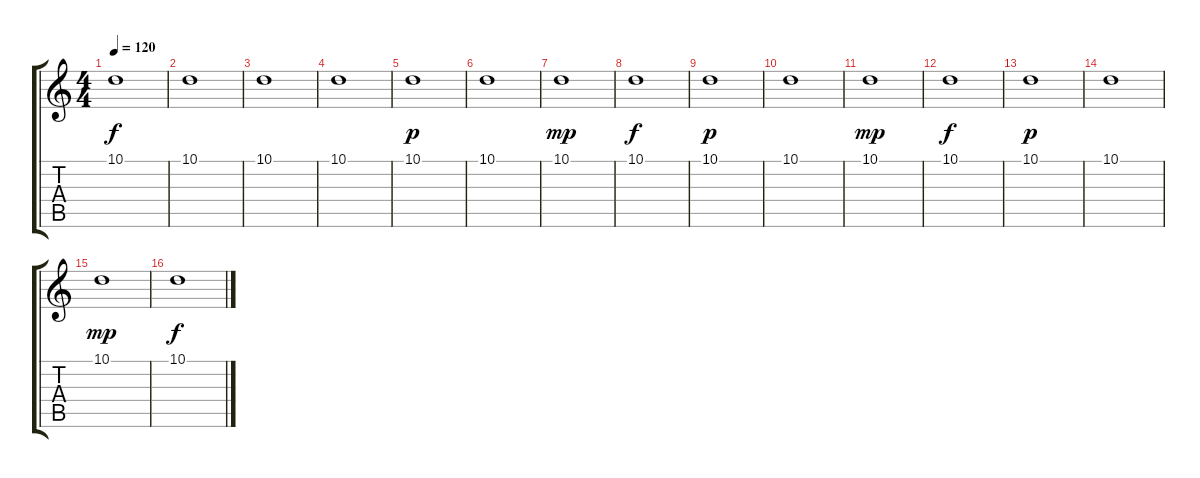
\track "" {instrument synthvoice}
\staff {score tabs}
\tuning (E4 B3 G3 D3 A2 E2) {hide}
\ts (4 4)
\tempo 120
\clef g2
\ks c
10.1.1{dy f} |
10.1.1 |
10.1.1 |
10.1.1 |
10.1.1{dy p} |
10.1.1 |
10.1.1{dy mp} |
10.1.1{dy f} |
10.1.1{dy p} |
10.1.1 |
10.1.1{dy mp} |
10.1.1{dy f} |
10.1.1{dy p} |
10.1.1 |
10.1.1{dy mp} |
10.1.1{dy f}
